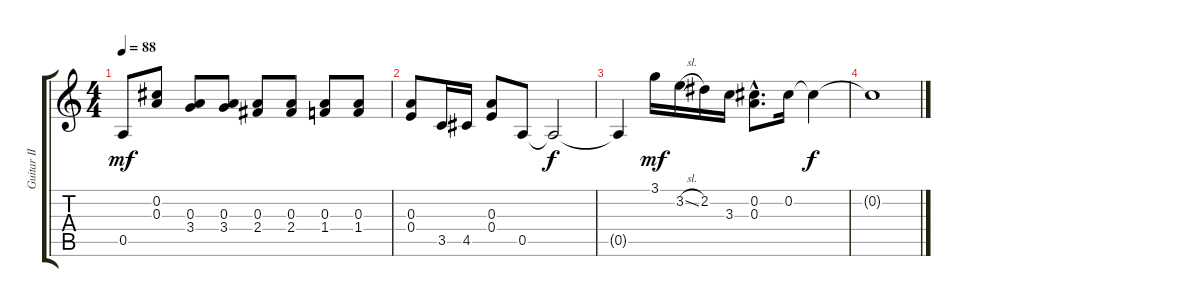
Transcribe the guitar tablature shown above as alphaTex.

\track ("Guitar II" "Guitar II") {instrument distortionguitar}
\staff {score tabs}
\tuning (E4 Db4 A3 E3 A2 E2) {hide}
\ts (4 4)
\tempo 88
\clef g2
\ks c
0.5.8{dy mf} (0.2 0.3).8 (0.3 3.4).8 (0.3 3.4).8 (0.3 2.4).8 (0.3 2.4).8 (0.3 1.4).8 (0.3 1.4).8 |
(0.3 0.4).8 3.5.16 4.5.16 (0.3 0.4).8 0.5.8 0.5{t}.2{dy f} |
0.5{t}.4 3.1.16{dy mf} 3.2{sl}.16 2.2.16 3.3.16 (0.2{hac} 0.3{hac}).8{d} 0.2.16 0.2{t}.4{dy f} |
0.2{t}.1
